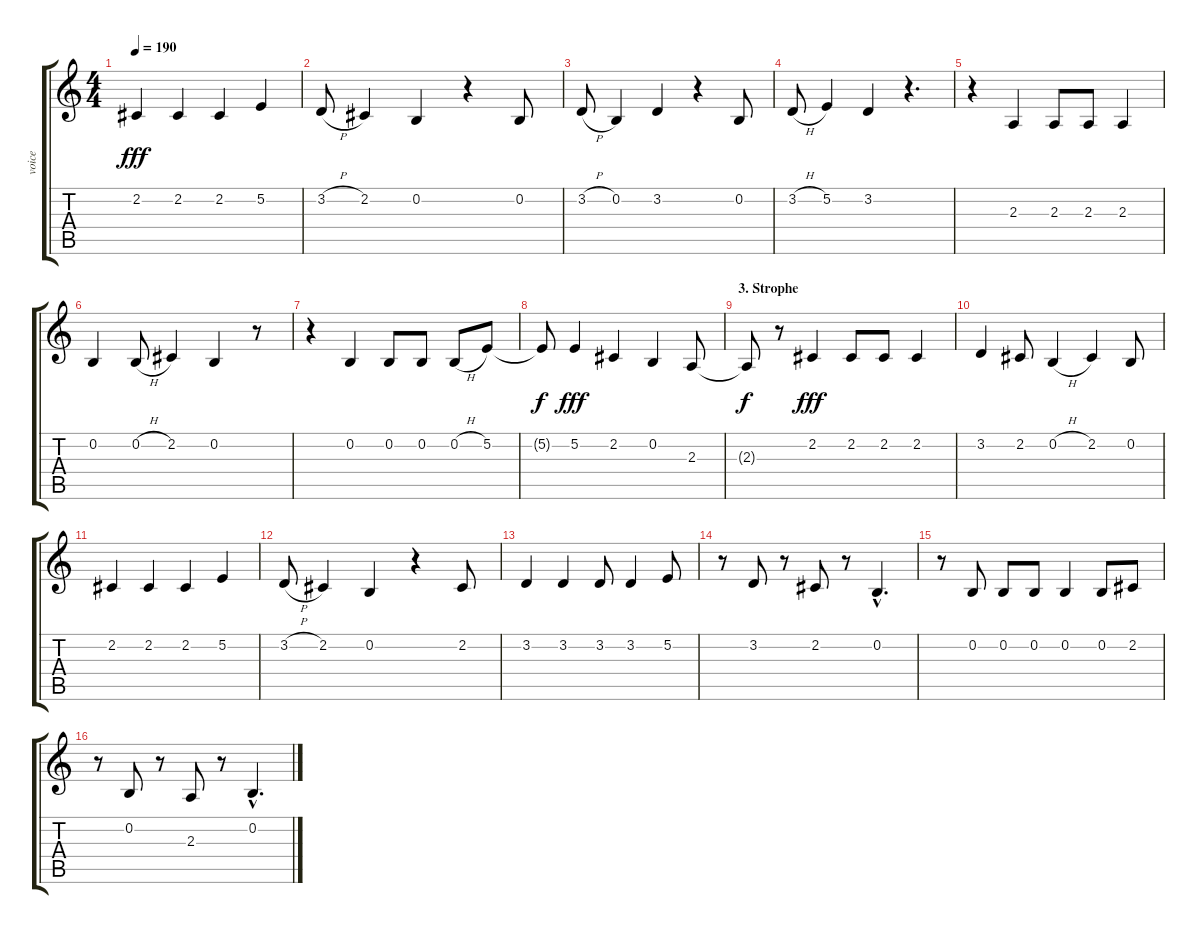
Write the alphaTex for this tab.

\track ("voice" "voice") {instrument lead8bassandlead}
\staff {score tabs}
\tuning (E4 B3 G3 D3 A2 E2) {hide}
\ts (4 4)
\tempo 190
\clef g2
\ks c
2.2.4{dy fff} 2.2.4 2.2.4 5.2.4 |
3.2{h}.8 2.2.4 0.2.4 r.4 0.2.8 |
3.2{h}.8 0.2.4 3.2.4 r.4 0.2.8 |
3.2{h}.8 5.2.4 3.2.4 r.4{d} |
r.4 2.3.4 2.3.8 2.3.8 2.3.4 |
0.2.4 0.2{h}.8 2.2.4 0.2.4 r.8 |
r.4 0.2.4 0.2.8 0.2.8 0.2{h}.8 5.2.8 |
5.2{t}.8{dy f} 5.2.4{dy fff} 2.2.4 0.2.4 2.3.8 |
\section ("" "3. Strophe")
2.3{t}.8{dy f} r.8 2.2.4{dy fff} 2.2.8 2.2.8 2.2.4 |
3.2.4 2.2.8 0.2{h}.4 2.2.4 0.2.8 |
2.2.4 2.2.4 2.2.4 5.2.4 |
3.2{h}.8 2.2.4 0.2.4 r.4 2.2.8 |
3.2.4 3.2.4 3.2.8 3.2.4 5.2.8 |
r.8 3.2.8 r.8 2.2.8 r.8 0.2{hac}.4{d} |
r.8 0.2.8 0.2.8 0.2.8 0.2.4 0.2.8 2.2.8 |
r.8 0.2.8 r.8 2.3.8 r.8 0.2{hac}.4{d}
